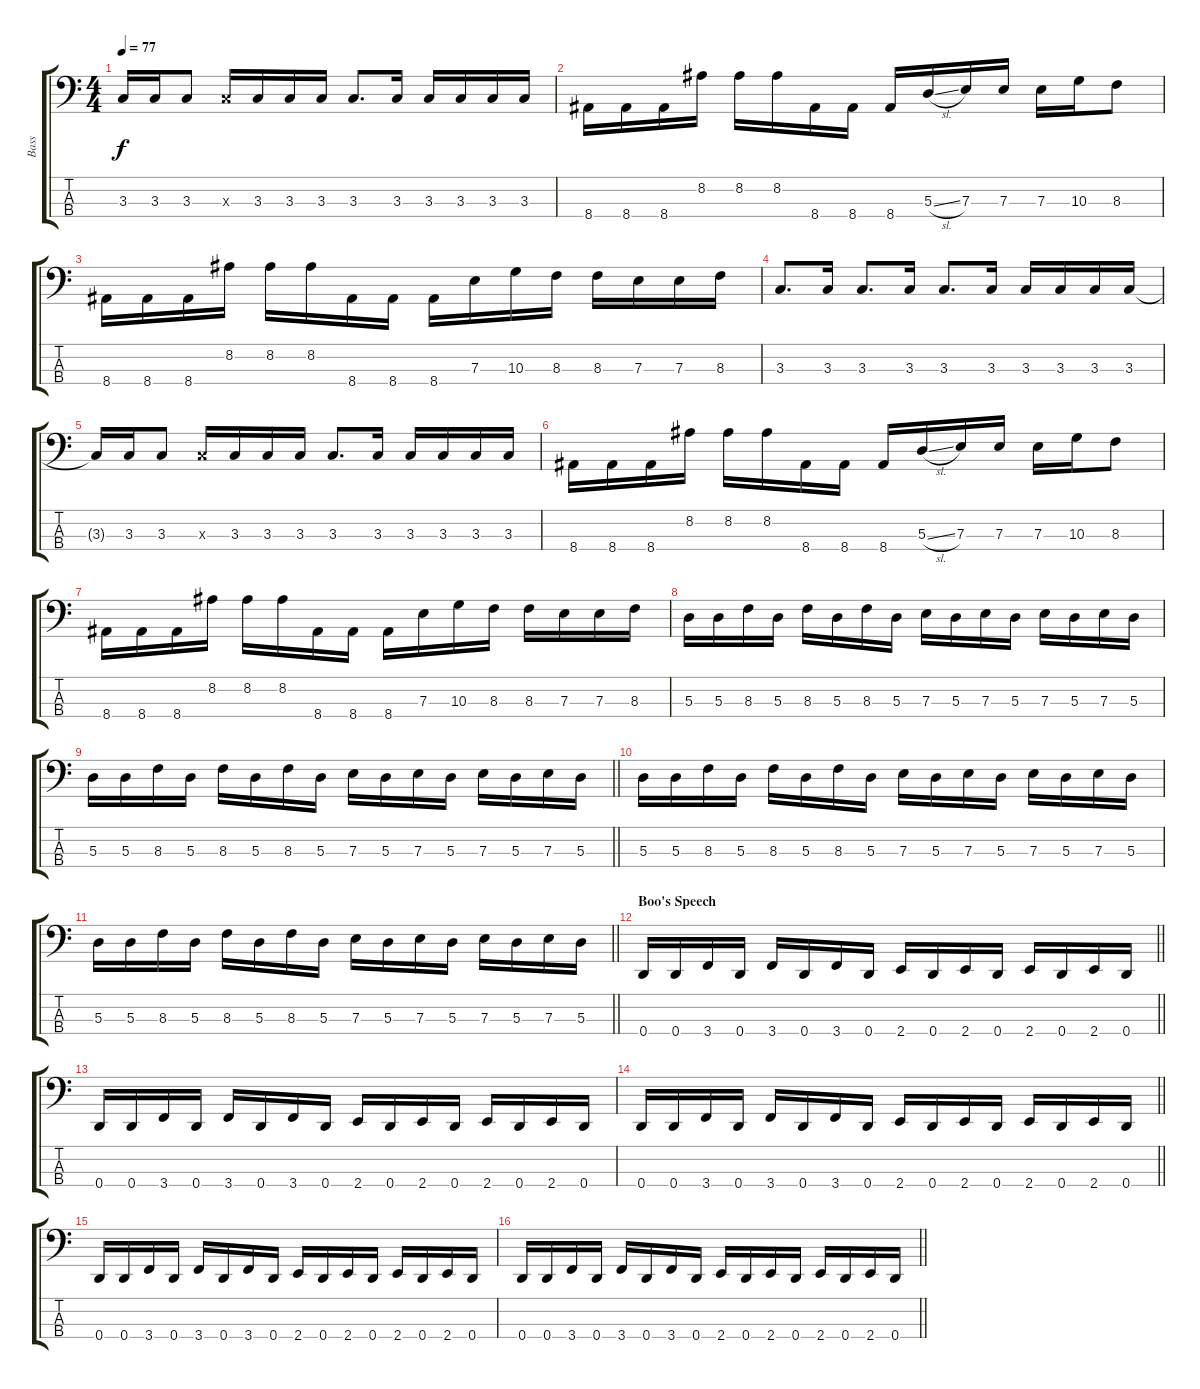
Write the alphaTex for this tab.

\track ("Bass" "Bass") {instrument electricbassfinger}
\staff {score tabs}
\tuning (G2 D2 A1 D1) {hide}
\ts (4 4)
\tempo 77
\clef f4
\ks c
3.3{t}.16{dy f} 3.3.16 3.3.8 3.3{x}.16 3.3.16 3.3.16 3.3.16 3.3.8{d} 3.3.16 3.3.16 3.3.16 3.3.16 3.3.16 |
8.4.16 8.4.16 8.4.16 8.2.16 8.2.16 8.2.16 8.4.16 8.4.16 8.4.16 5.3{sl}.16 7.3.16 7.3.16 7.3.16 10.3.16 8.3.8 |
8.4.16 8.4.16 8.4.16 8.2.16 8.2.16 8.2.16 8.4.16 8.4.16 8.4.16 7.3.16 10.3.16 8.3.16 8.3.16 7.3.16 7.3.16 8.3.16 |
3.3.8{d} 3.3.16 3.3.8{d} 3.3.16 3.3.8{d} 3.3.16 3.3.16 3.3.16 3.3.16 3.3.16 |
3.3{t}.16 3.3.16 3.3.8 3.3{x}.16 3.3.16 3.3.16 3.3.16 3.3.8{d} 3.3.16 3.3.16 3.3.16 3.3.16 3.3.16 |
8.4.16 8.4.16 8.4.16 8.2.16 8.2.16 8.2.16 8.4.16 8.4.16 8.4.16 5.3{sl}.16 7.3.16 7.3.16 7.3.16 10.3.16 8.3.8 |
8.4.16 8.4.16 8.4.16 8.2.16 8.2.16 8.2.16 8.4.16 8.4.16 8.4.16 7.3.16 10.3.16 8.3.16 8.3.16 7.3.16 7.3.16 8.3.16 |
5.3.16 5.3.16 8.3.16 5.3.16 8.3.16 5.3.16 8.3.16 5.3.16 7.3.16 5.3.16 7.3.16 5.3.16 7.3.16 5.3.16 7.3.16 5.3.16 |
\barLineRight lightlight
5.3.16 5.3.16 8.3.16 5.3.16 8.3.16 5.3.16 8.3.16 5.3.16 7.3.16 5.3.16 7.3.16 5.3.16 7.3.16 5.3.16 7.3.16 5.3.16 |
5.3.16 5.3.16 8.3.16 5.3.16 8.3.16 5.3.16 8.3.16 5.3.16 7.3.16 5.3.16 7.3.16 5.3.16 7.3.16 5.3.16 7.3.16 5.3.16 |
\barLineRight lightlight
5.3.16 5.3.16 8.3.16 5.3.16 8.3.16 5.3.16 8.3.16 5.3.16 7.3.16 5.3.16 7.3.16 5.3.16 7.3.16 5.3.16 7.3.16 5.3.16 |
\section ("" "Boo's Speech")
\barLineRight lightlight
0.4.16 0.4.16 3.4.16 0.4.16 3.4.16 0.4.16 3.4.16 0.4.16 2.4.16 0.4.16 2.4.16 0.4.16 2.4.16 0.4.16 2.4.16 0.4.16 |
0.4.16 0.4.16 3.4.16 0.4.16 3.4.16 0.4.16 3.4.16 0.4.16 2.4.16 0.4.16 2.4.16 0.4.16 2.4.16 0.4.16 2.4.16 0.4.16 |
\barLineRight lightlight
0.4.16 0.4.16 3.4.16 0.4.16 3.4.16 0.4.16 3.4.16 0.4.16 2.4.16 0.4.16 2.4.16 0.4.16 2.4.16 0.4.16 2.4.16 0.4.16 |
0.4.16 0.4.16 3.4.16 0.4.16 3.4.16 0.4.16 3.4.16 0.4.16 2.4.16 0.4.16 2.4.16 0.4.16 2.4.16 0.4.16 2.4.16 0.4.16 |
\barLineRight lightlight
0.4.16 0.4.16 3.4.16 0.4.16 3.4.16 0.4.16 3.4.16 0.4.16 2.4.16 0.4.16 2.4.16 0.4.16 2.4.16 0.4.16 2.4.16 0.4.16
